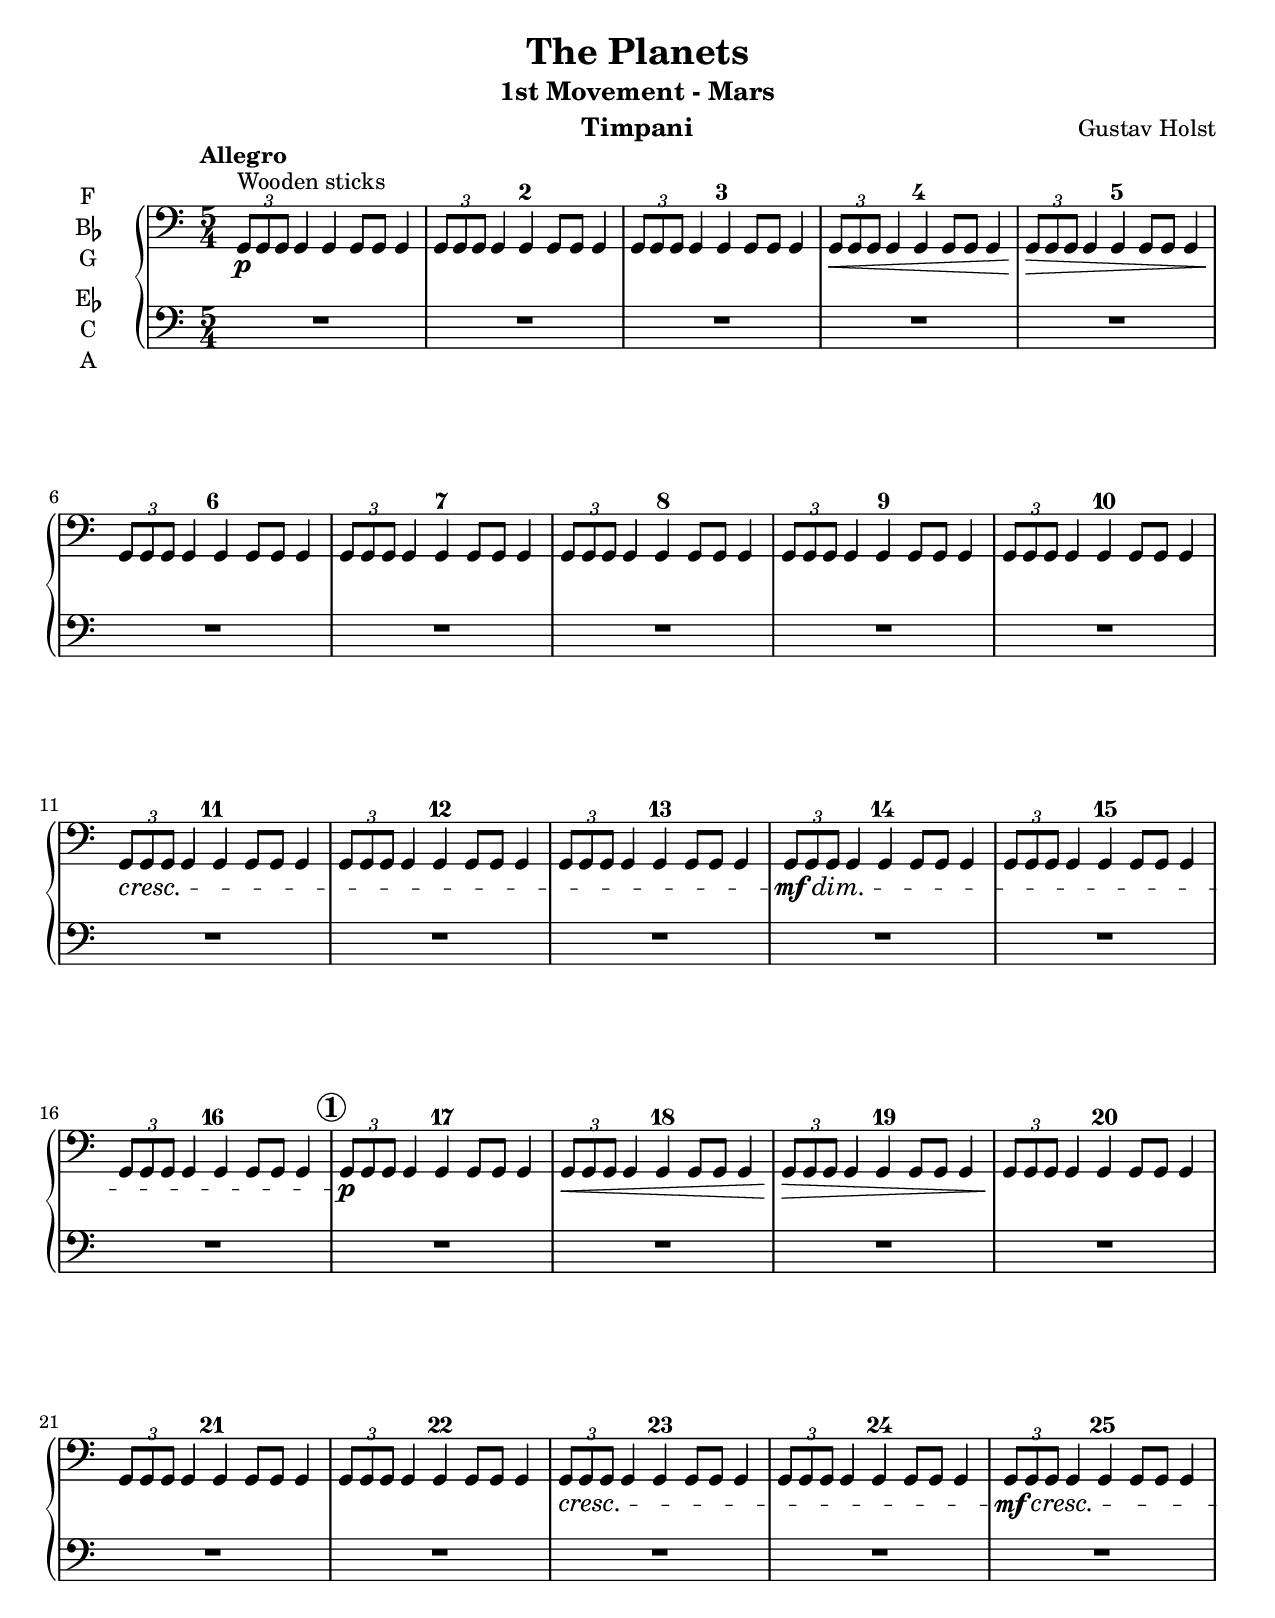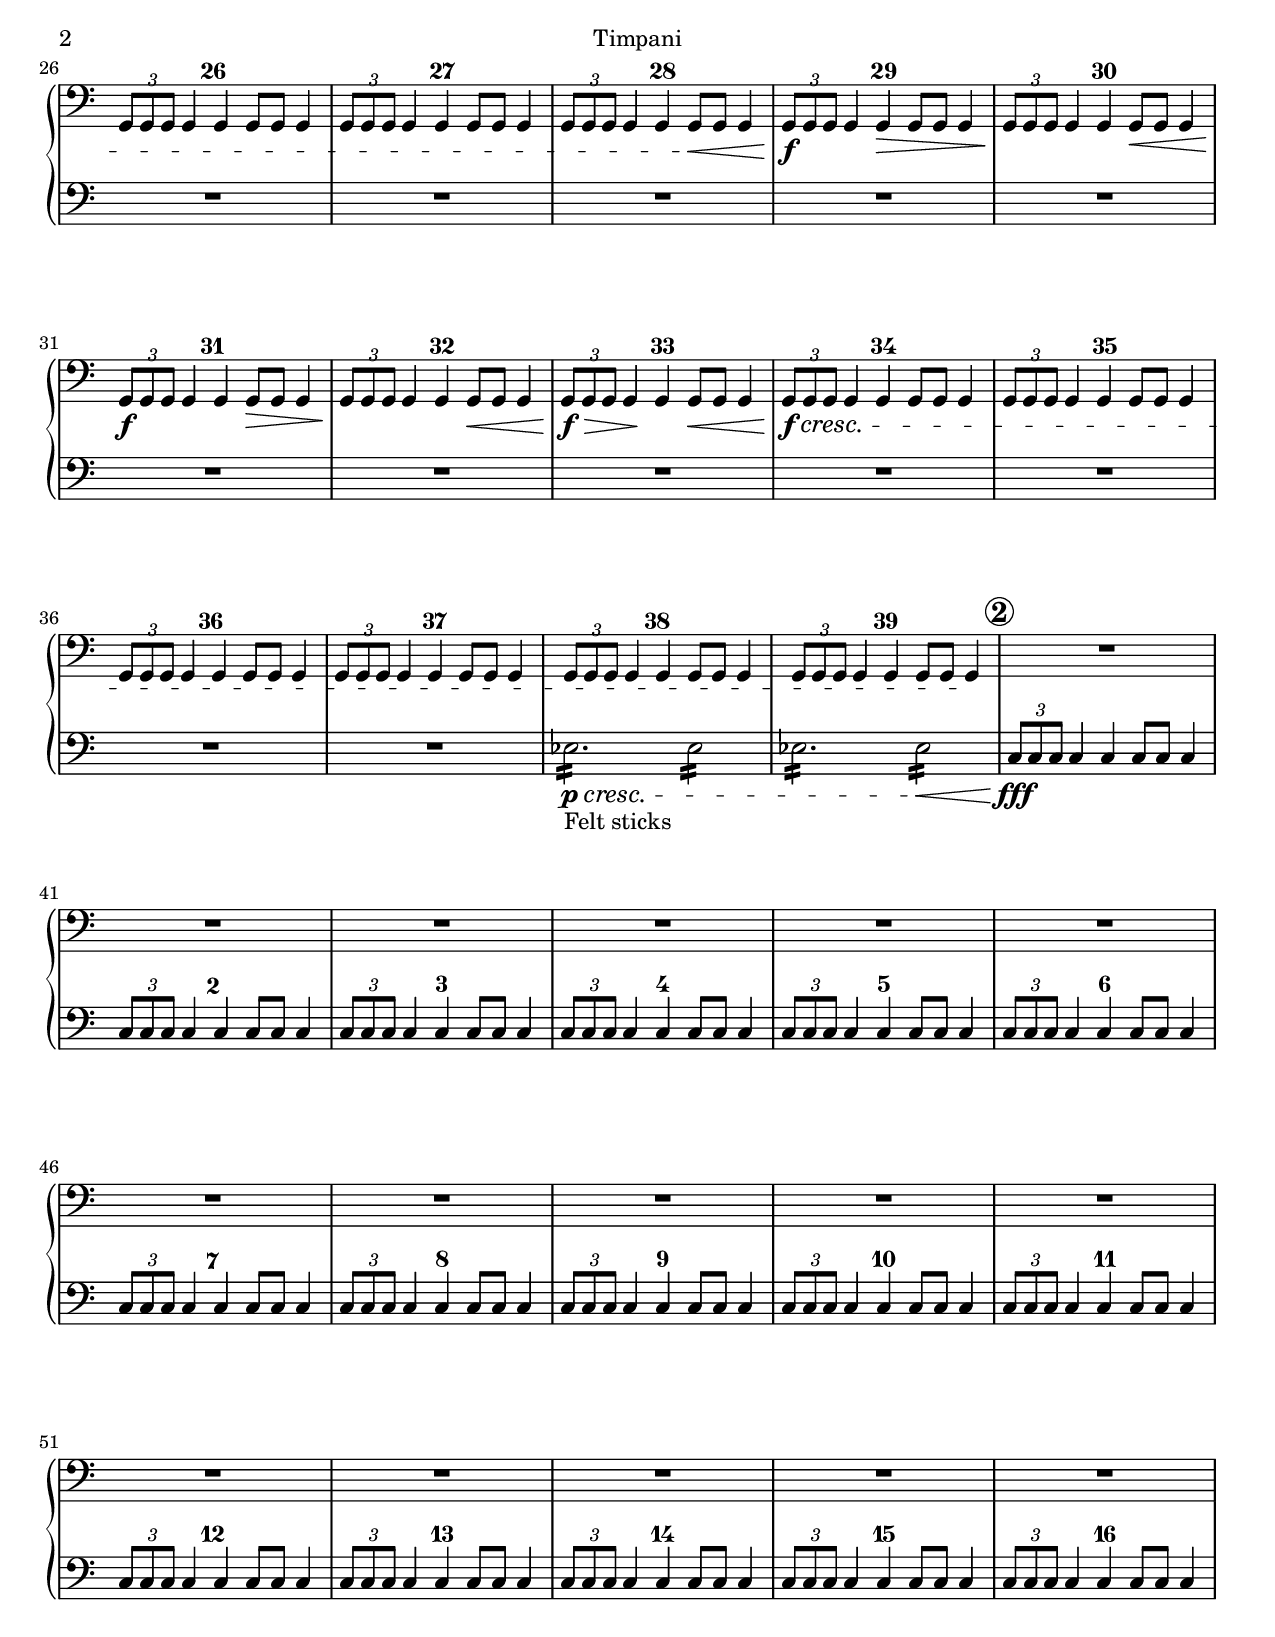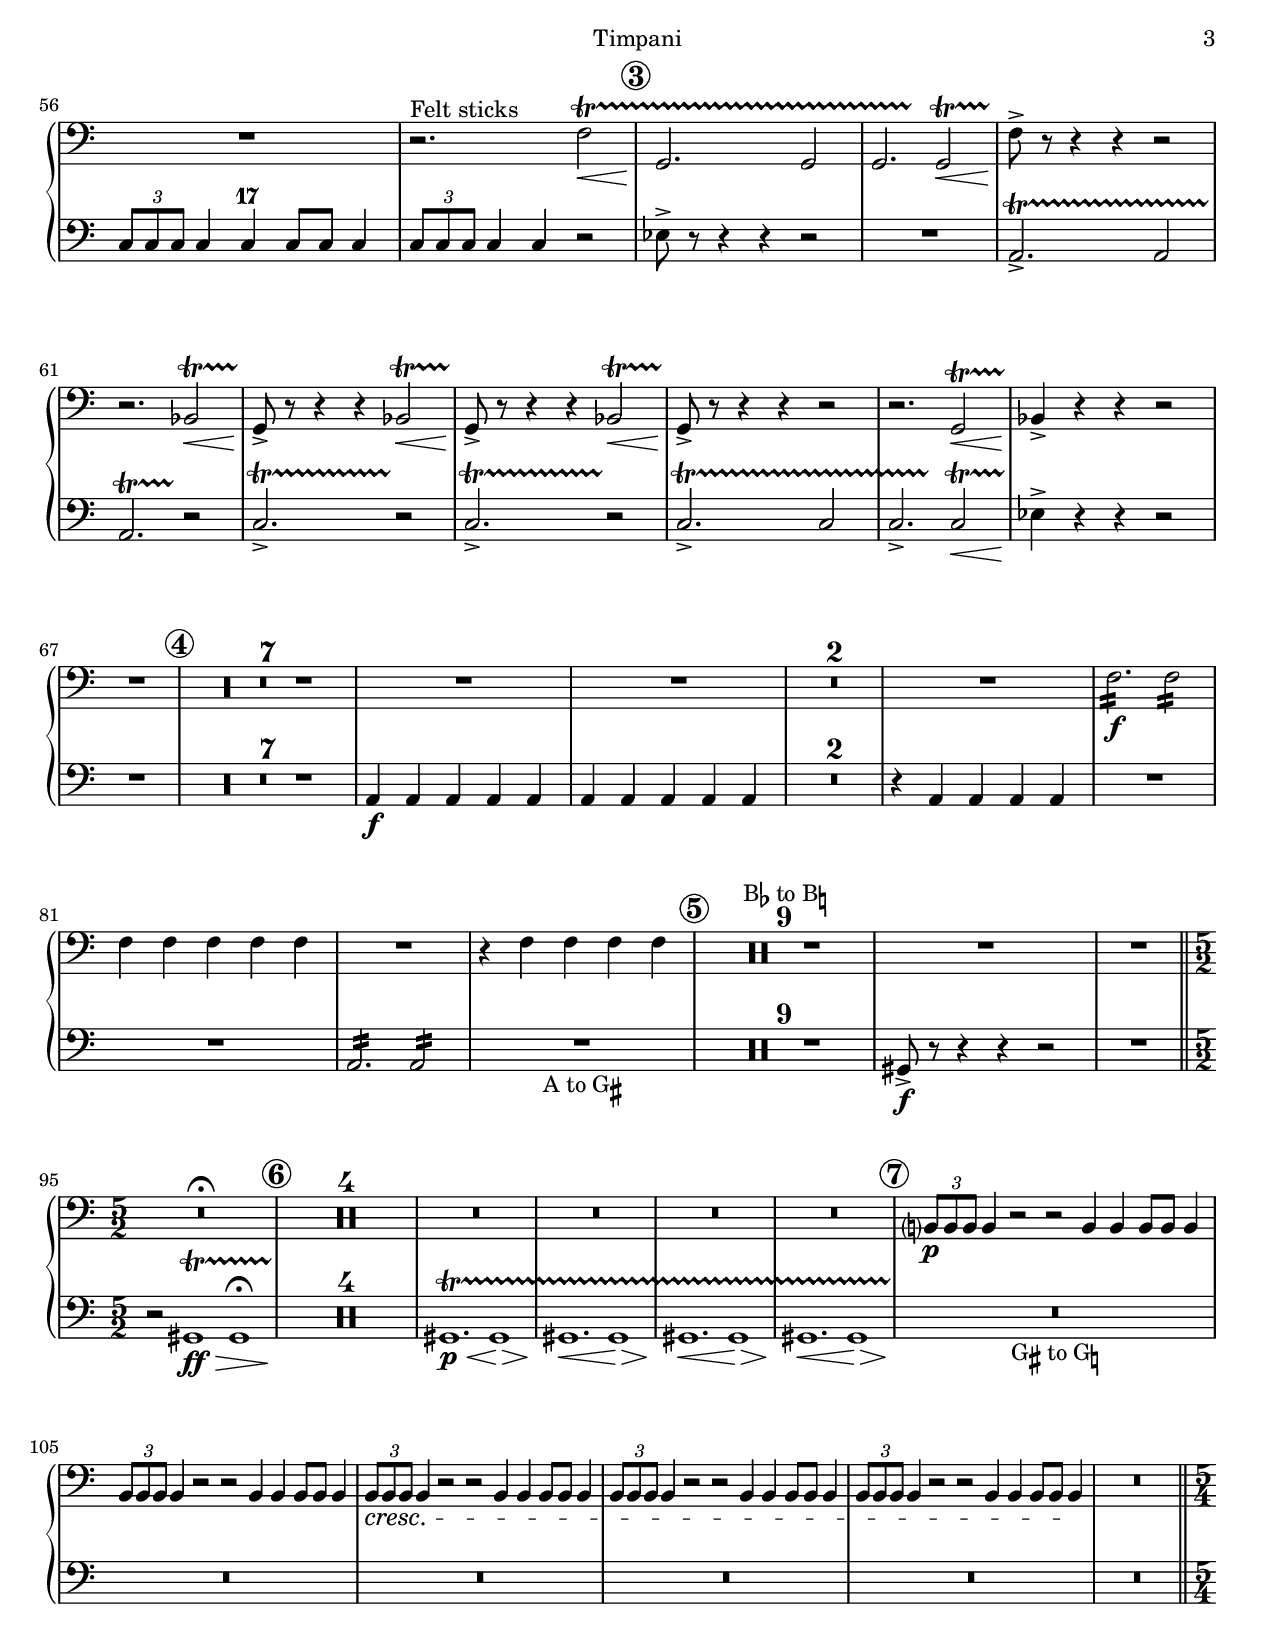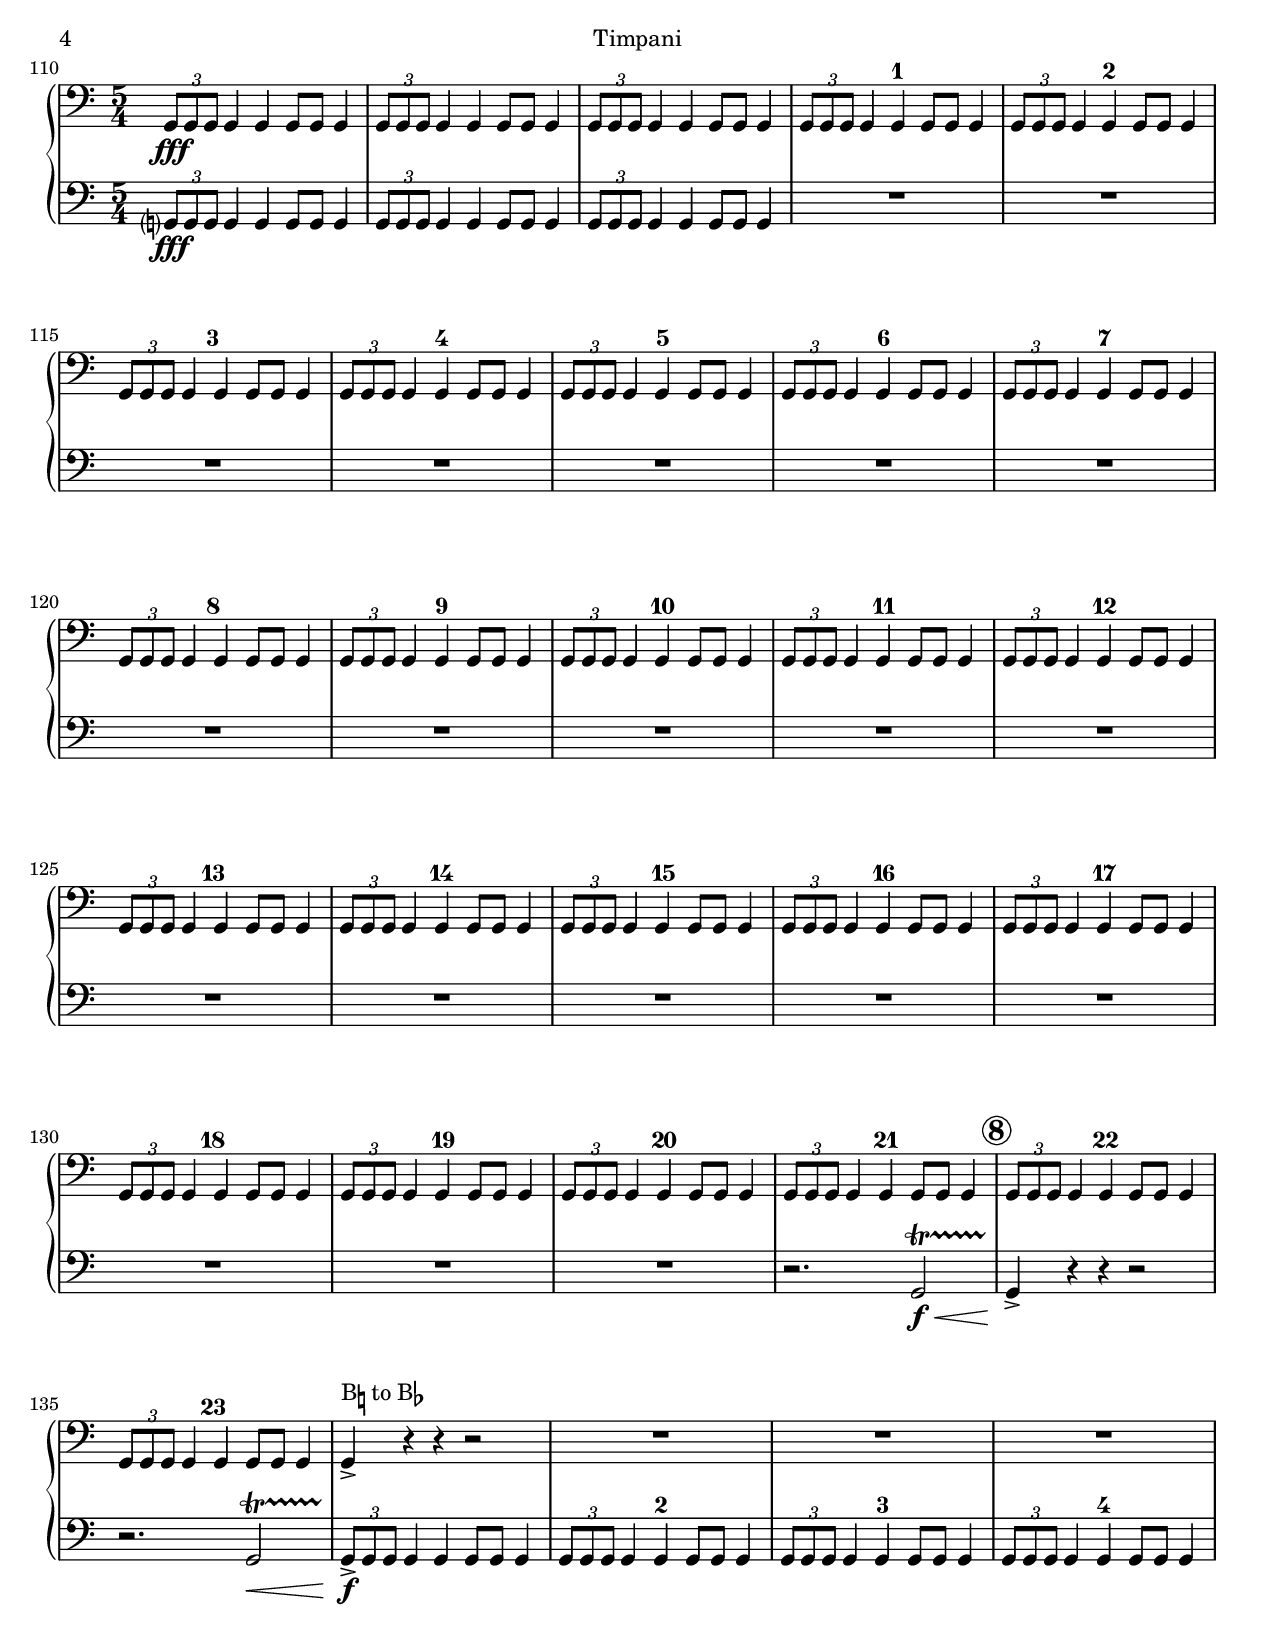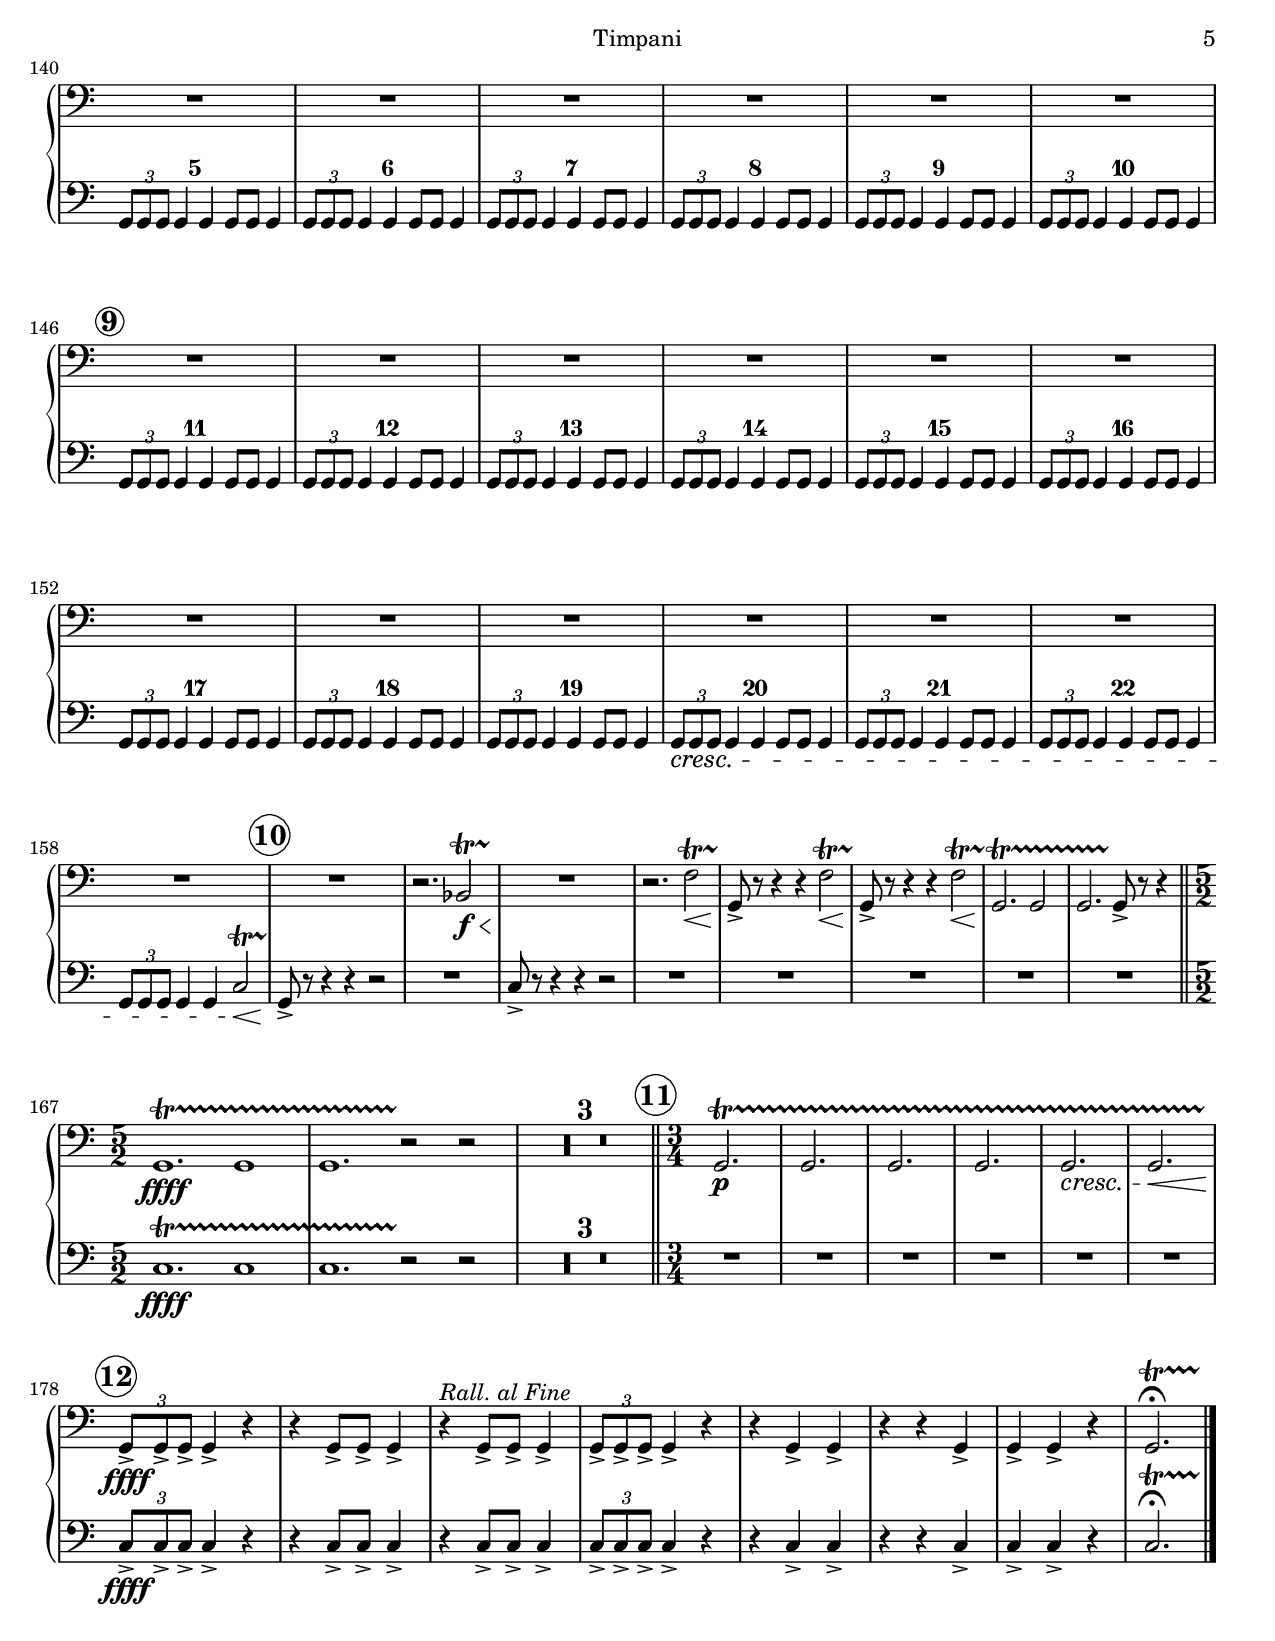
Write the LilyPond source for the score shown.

\version "2.18.2"


%%%%%%%%%%
% GLOBAL %
%%%%%%%%%%

\header
{
	title = "The Planets"
	subtitle = "1st Movement - Mars"
	composer = "Gustav Holst"
	%tagline = \markup { \column { \line { "Transcribed by Terry Hearst - Engraved using Lilypond" } } } 
	instrument = "Timpani"
}

global =
{
	\clef bass
	\time 5/4
	\tempo Allegro
	\compressFullBarRests
	
	\set Score.markFormatter = #format-mark-circle-numbers
	\override TrillSpanner.to-barline = ##t
}

\layout
{
	\context
	{
		% Enables the ability to count out the multi-measure repeats
		\Staff
		\consists #Measure_counter_engraver
	}
	\context
	{
		% Makes it so that I EXPLICITLY declare every single line and page break
		\Score
		\override NonMusicalPaperColumn.line-break-permission = ##f
		\override NonMusicalPaperColumn.page-break-permission = ##f
	}
}

#(set-default-paper-size "letter")
\pointAndClickOff

forcedBreaks =
{
	% First page
	\repeat unfold 5 { s1 * 5/4 * 5 \break }
	\pageBreak
	
	% Second page
	\repeat unfold 6 { s1 * 5/4 * 5 \break }
	\pageBreak
	
	% Third page
	s1 * 5/4 * 5 \break
	s1 * 5/4 * 6 \break
	s1 * 5/4 * 14 \break
	s1 * 5/4 * 14 \break
	s1 * 5/2 * 10 \break
	s1 * 5/2 * 5 \break
	\pageBreak
	
	% Fourth page
	\repeat unfold 6 { s1 * 5/4 * 5 \break }
	\pageBreak
	
	% Fifth page
	s1 * 5/4 * 6 \break
	s1 * 5/4 * 6 \break
	s1 * 5/4 * 6 \break
	s1 * 5/4 * 9 \break
	s1 * 5/2 * 5 s1 * 3/4 * 6 \break
	s1 * 3/4 * 8 \break
	\pageBreak
}


%%%%%%%%%%%%%%
% PLAYER ONE %
%%%%%%%%%%%%%%

playerOneNotes =
\relative c,
{
	\global
	\tuplet 3/2 { f8\p^"Wooden sticks" f f } f4 f f8 f f4 | % 1
	\override Staff.MeasureCounter.count-from = #2
	\startMeasureCount
	\tuplet 3/2 { f8 f f } f4 f f8 f f4 | % 2
	\tuplet 3/2 { f8 f f } f4 f f8 f f4 | % 3
	\tuplet 3/2 { f8\< f f } f4 f f8 f f4 | % 4
	\tuplet 3/2 { f8\> f f } f4 f f8 f f4 | % 5
	\tuplet 3/2 { f8\! f f } f4 f f8 f f4 | % 6
	\tuplet 3/2 { f8 f f } f4 f f8 f f4 | % 7
	\tuplet 3/2 { f8 f f } f4 f f8 f f4 | % 8
	\tuplet 3/2 { f8 f f } f4 f f8 f f4 | % 9
	\tuplet 3/2 { f8 f f } f4 f f8 f f4 | % 10
	\tuplet 3/2 { f8\cresc f f } f4 f f8 f f4 | % 11
	\tuplet 3/2 { f8 f f } f4 f f8 f f4 | % 12
	\tuplet 3/2 { f8 f f } f4 f f8 f f4 | % 13
	\tuplet 3/2 { f8\mf\dim f f } f4 f f8 f f4 | % 14
	\tuplet 3/2 { f8 f f } f4 f f8 f f4 | % 15
	\tuplet 3/2 { f8 f f } f4 f f8 f f4 | % 16
	
	%% 1 %%
	\mark \default
	
	\tuplet 3/2 { f8\p f f } f4 f f8 f f4 | % 17
	\tuplet 3/2 { f8\< f f } f4 f f8 f f4 | % 18
	\tuplet 3/2 { f8\> f f } f4 f f8 f f4 | % 19
	\tuplet 3/2 { f8\! f f } f4 f f8 f f4 | % 20
	\tuplet 3/2 { f8 f f } f4 f f8 f f4 | % 21
	\tuplet 3/2 { f8 f f } f4 f f8 f f4 | % 22
	\tuplet 3/2 { f8\cresc f f } f4 f f8 f f4 | % 23
	\tuplet 3/2 { f8 f f } f4 f f8 f f4 | % 24
	\tuplet 3/2 { f8\mf\cresc f f } f4 f f8 f f4 | % 25
	\tuplet 3/2 { f8 f f } f4 f f8 f f4 | % 26
	\tuplet 3/2 { f8 f f } f4 f f8 f f4 | % 27
	\tuplet 3/2 { f8 f f } f4 f f8\< f f4 | % 28
	\tuplet 3/2 { f8\f f f } f4 f\> f8 f f4 | % 29
	\tuplet 3/2 { f8\! f f } f4 f f8\< f f4 | % 30
	\tuplet 3/2 { f8\f f f } f4 f f8\> f f4 | % 31
	\tuplet 3/2 { f8\! f f } f4 f f8\< f f4 | % 32
	\tuplet 3/2 { f8\f\> f f } f4\! f f8\< f f4 | % 33
	\tuplet 3/2 { f8\f\cresc f f } f4 f f8 f f4 | % 34
	\tuplet 3/2 { f8 f f } f4 f f8 f f4 | % 35
	\tuplet 3/2 { f8 f f } f4 f f8 f f4 | % 36
	\tuplet 3/2 { f8 f f } f4 f f8 f f4 | % 37
	\tuplet 3/2 { f8 f f } f4 f f8 f f4 | % 38
	\tuplet 3/2 { f8 f f } f4 f f8 f f4\! | % 39
	\stopMeasureCount
	
	%% 2 %%
	\mark \default
	
	R1 * 5/4 * 17 | % 40-56
	
	<<
		{
			r2.^"Felt sticks" es'2\<\startTrillSpan | % 57
			
			%% 3 %%
			\mark \default
			
			f,2.\! f2 | % 58
			f2. f2\<\startTrillSpan | % 59
			es'8->\!\stopTrillSpan r r4 r r2 | % 60
		}
		{
			s2. s2\startTrillSpan | s2. s2 | s2 s4\stopTrillSpan s2\startTrillSpan | s\stopTrillSpan
		}
	>>
	r2. as,2\<\startTrillSpan | % 61
	f8->\!\stopTrillSpan r r4 r as2\<\startTrillSpan | % 62
	f8->\!\stopTrillSpan r r4 r as2\<\startTrillSpan | % 63
	f8->\!\stopTrillSpan r r4 r r2 | % 64
	r2. f2\<\startTrillSpan | % 65
	as4->\!\stopTrillSpan r r r2 | % 66
	R1 * 5/4 | % 67
	
	%% 4 %%
	\mark \default
	
	R1 * 5/4 * 12 | % 68-79
	es'2.:16\f es2: | % 80
	es4 es es es es | % 81
	R1 * 5/4 | % 82
	r4 es es es es | % 83
	
	%% 5 %%
	\mark \default
	
	R1 * 5/4 * 11^\markup { \concat { B \flat } to \concat { B \natural } } | % 84-94
	\bar "||"
	\time 5/2
	R1 * 5/2^\markup \fermata | % 95
	
	%% 6 %%
	\mark \default
	
	R1 * 5/2 * 8 | % 96-103
	
	%% 7 %%
	\mark \default
	
	\tuplet 3/2 { a,?8\p a a } a4 r2 r a4 a a8 a a4 | % 104
	\tuplet 3/2 { a8 a a } a4 r2 r a4 a a8 a a4 | % 105
	\tuplet 3/2 { a8\cresc a a } a4 r2 r a4 a a8 a a4 | % 106
	\tuplet 3/2 { a8 a a } a4 r2 r a4 a a8 a a4 | % 107
	\tuplet 3/2 { a8 a a } a4 r2 r a4 a a8 a a4\! | % 108
	R1 * 5/2 | % 109
	\bar "||"
	\time 5/4
	\tuplet 3/2 { f8\fff f f } f4 f f8 f f4 | % 110
	\tuplet 3/2 { f8 f f } f4 f f8 f f4 | % 111
	\tuplet 3/2 { f8 f f } f4 f f8 f f4 | % 112
	\override Staff.MeasureCounter.count-from = #1
	\startMeasureCount
	\tuplet 3/2 { f8 f f } f4 f f8 f f4 | % 113
	\tuplet 3/2 { f8 f f } f4 f f8 f f4 | % 114
	\tuplet 3/2 { f8 f f } f4 f f8 f f4 | % 115
	\tuplet 3/2 { f8 f f } f4 f f8 f f4 | % 116
	\tuplet 3/2 { f8 f f } f4 f f8 f f4 | % 117
	\tuplet 3/2 { f8 f f } f4 f f8 f f4 | % 118
	\tuplet 3/2 { f8 f f } f4 f f8 f f4 | % 119
	\tuplet 3/2 { f8 f f } f4 f f8 f f4 | % 120
	\tuplet 3/2 { f8 f f } f4 f f8 f f4 | % 121
	\tuplet 3/2 { f8 f f } f4 f f8 f f4 | % 122
	\tuplet 3/2 { f8 f f } f4 f f8 f f4 | % 123
	\tuplet 3/2 { f8 f f } f4 f f8 f f4 | % 124
	\tuplet 3/2 { f8 f f } f4 f f8 f f4 | % 125
	\tuplet 3/2 { f8 f f } f4 f f8 f f4 | % 126
	\tuplet 3/2 { f8 f f } f4 f f8 f f4 | % 127
	\tuplet 3/2 { f8 f f } f4 f f8 f f4 | % 128
	\tuplet 3/2 { f8 f f } f4 f f8 f f4 | % 129
	\tuplet 3/2 { f8 f f } f4 f f8 f f4 | % 130
	\tuplet 3/2 { f8 f f } f4 f f8 f f4 | % 131
	\tuplet 3/2 { f8 f f } f4 f f8 f f4 | % 132
	\tuplet 3/2 { f8 f f } f4 f f8 f f4 | % 133
	
	%% 8 %%
	\mark \default
	
	\tuplet 3/2 { f8 f f } f4 f f8 f f4 | % 134
	\tuplet 3/2 { f8 f f } f4 f f8 f f4 | % 135
	\stopMeasureCount
	f->^\markup { \concat { B \natural } to \concat { B \flat } } r r r2 | % 136
	R1 * 5/4 * 9 | % 137-145
	
	%% 9 %%
	\mark \default
	
	R1 * 5/4 * 13 | % 146 - 158
	
	%% 10 %%
	\mark \default
	
	R1 * 5/4 | % 159
	r2. \once \override Hairpin.minimum-length = #4 as2\f\<\startTrillSpan | % 160
	R1 * 5/4\!\stopTrillSpan | % 161
	r2. es'2\<\startTrillSpan | % 162
	f,8->\!\stopTrillSpan r r4 r es'2\<\startTrillSpan | % 163
	f,8->\!\stopTrillSpan r r4 r es'2\<^\startTrillSpan | % 164
	f,2.\!\startTrillSpan f2 | % 165
	f2. f8->\stopTrillSpan r r4 | % 166
	\bar "||"
	\time 5/2
	f1.\ffff\startTrillSpan f1 | % 167
	f1. r2\stopTrillSpan r | % 168
	R1 * 5/2 * 3 | % 169-171
	
	%% 11 %%
	\mark \default
	
	\bar "||"
	\time 3/4
	f2.\p\startTrillSpan | % 172
	f | % 173
	f | % 174
	f | % 175
	f\cresc | % 176
	f\< | % 177
	
	%% 12 %%
	\mark \default
	
	\tuplet 3/2 { f8->\ffff\stopTrillSpan f-> f-> } f4-> r | % 178
	r f8-> f-> f4-> | % 179
	r^\markup \italic "Rall. al Fine" f8-> f-> f4-> | % 180
	\tuplet 3/2 { f8-> f-> f-> } f4-> r | % 181
	r f-> f-> | % 182
	r r f-> | % 183
	f-> f-> r | % 184
	f2.\startTrillSpan\fermata | % 185
	
	\bar "|."
}


%%%%%%%%%%%%%%
% PLAYER TWO %
%%%%%%%%%%%%%%

playerTwoNotes =
\relative c
{
	\global
	R1 * 5/4 * 16 | % 1-16
	
	%% 1 %%
	
	R1 * 5/4 * 21 | % 16-37
	des2.:16\p\cresc-"Felt sticks" des2: | % 38
	des2.: des2:\< | % 39
	
	%% 2 %%
	
	\tuplet 3/2 { bes8\fff bes bes } bes4 bes bes8 bes bes4 | % 40
	\override Staff.MeasureCounter.count-from = #2
	\startMeasureCount
	\repeat unfold 16 { \tuplet 3/2 { bes8 bes bes } bes4 bes bes8 bes bes4 } | % 41-56
	\stopMeasureCount
	\tuplet 3/2 { bes8 bes bes } bes4 bes r2 | % 57
	
	%% 3 %%
	
	des8-> r8 r4 r4 r2 | % 58
	R1 * 5/4 | % 59
	g,2.->\startTrillSpan g2 | % 60
	g2. r2\stopTrillSpan | % 61
	bes2.->\startTrillSpan r2\stopTrillSpan | % 62
	bes2.->\startTrillSpan r2\stopTrillSpan | % 63
	<<
		{
			bes2.-> bes2 | % 64
			bes2.-> bes2\< | % 65
			des4->\! r r r2 | % 66
		}
		{
			s2.\startTrillSpan s2 | s2 s4\stopTrillSpan s2\startTrillSpan | s\stopTrillSpan
		}
	>>
	R1 * 5/4 | % 67
	
	%% 4 %%
	
	R1 * 5/4 * 7 | % 68-74
	g,4\f g g g g | % 75
	g g g g g | % 76
	R1 * 5/4 * 2 | % 77-78
	r4 g g g g | % 79
	R1 * 5/4 * 2 | % 80-81
	g2.: g2: | % 82
	R1 * 5/4_\markup { A to \concat { G \sharp } } | % 83
	
	%% 5 %%
	
	R1 * 5/4 * 9 | % 84-92
	fis8->\f r r4 r r2 | % 93
	R1 * 5/4 | % 94
	\time 5/2
	r2 fis1\ff\>\startTrillSpan fis\fermata
	
	%% 6 %%
	
	R1 * 5/2 * 4\!\stopTrillSpan | % 96-99
	fis1.\p\<\startTrillSpan fis1\> | % 100
	fis1.\< fis1\> | % 101
	fis1.\< fis1\> | % 102
	fis1.\< fis1\> | % 103
	
	%% 7 %%
	
	R1 * 5/2 * 6\!\stopTrillSpan_\markup { \concat { G \sharp } to \concat { G \natural } } | % 104-109
	\time 5/4
	\tuplet 3/2 { f?8\fff f f } f4 f f8 f f4 | % 110
	\tuplet 3/2 { f8 f f } f4 f f8 f f4 | % 111
	\tuplet 3/2 { f8 f f } f4 f f8 f f4 | % 112
	R1 * 5/4 * 20 | % 113-132
	r2. f2\f\<\startTrillSpan | % 133
	
	%% 8 %%
	
	f4->\!\stopTrillSpan r r r2 | % 134
	r2. f2\<\startTrillSpan | % 135
	\tuplet 3/2 { f8->\f\stopTrillSpan f f } f4 f f8 f f4 | % 136
	\override Staff.MeasureCounter.count-from = #2
	\startMeasureCount
	\tuplet 3/2 { f8 f f } f4 f f8 f f4 | % 137
	\tuplet 3/2 { f8 f f } f4 f f8 f f4 | % 138
	\tuplet 3/2 { f8 f f } f4 f f8 f f4 | % 139
	\tuplet 3/2 { f8 f f } f4 f f8 f f4 | % 140
	\tuplet 3/2 { f8 f f } f4 f f8 f f4 | % 141
	\tuplet 3/2 { f8 f f } f4 f f8 f f4 | % 142
	\tuplet 3/2 { f8 f f } f4 f f8 f f4 | % 143
	\tuplet 3/2 { f8 f f } f4 f f8 f f4 | % 144
	\tuplet 3/2 { f8 f f } f4 f f8 f f4 | % 145
	
	%% 9 %%
	
	\tuplet 3/2 { f8 f f } f4 f f8 f f4 | % 146
	\tuplet 3/2 { f8 f f } f4 f f8 f f4 | % 147
	\tuplet 3/2 { f8 f f } f4 f f8 f f4 | % 148
	\tuplet 3/2 { f8 f f } f4 f f8 f f4 | % 149
	\tuplet 3/2 { f8 f f } f4 f f8 f f4 | % 150
	\tuplet 3/2 { f8 f f } f4 f f8 f f4 | % 151
	\tuplet 3/2 { f8 f f } f4 f f8 f f4 | % 152
	\tuplet 3/2 { f8 f f } f4 f f8 f f4 | % 153
	\tuplet 3/2 { f8 f f } f4 f f8 f f4 | % 154
	\tuplet 3/2 { f8\cresc f f } f4 f f8 f f4 | % 155
	\tuplet 3/2 { f8 f f } f4 f f8 f f4 | % 156
	\tuplet 3/2 { f8 f f } f4 f f8 f f4 | % 157
	\stopMeasureCount
	\tuplet 3/2 { f8 f f } f4 f bes2\<\startTrillSpan | % 158
	
	%% 10 %%
	
	f8->\!\stopTrillSpan r r4 r r2 | % 159
	R1 * 5/4 | % 160
	bes8-> r r4 r r2 | % 161
	R1 * 5/4 * 5 | % 162-166
	\time 5/2
	bes1.\ffff\startTrillSpan bes1 | % 167
	bes1. r2\stopTrillSpan r | % 168
	R1 * 5/2 * 3 | % 169-171
	
	%% 11 %%
	
	\time 3/4
	R1 * 3/4 * 6 | % 172-177
	
	%% 12 %%
	
	\tuplet 3/2 { bes8->\ffff\stopTrillSpan bes-> bes-> } bes4-> r | % 178
	r bes8-> bes-> bes4-> | % 179
	r bes8-> bes-> bes4-> | % 180
	\tuplet 3/2 { bes8-> bes-> bes-> } bes4-> r | % 181
	r bes-> bes-> | % 182
	r r bes-> | % 183
	bes-> bes-> r | % 184
	bes2.\startTrillSpan\fermata | % 185
}


%%%%%%%%%
% SCORE %
%%%%%%%%%

\score
{
	\new PianoStaff
	<<
		\new Staff \with { instrumentName = \markup \center-column { F \concat { B \flat } G } }
		<<
			\transpose c d \playerOneNotes
			\forcedBreaks
		>>
		\new Staff \with { instrumentName = \markup \center-column { \concat { E \flat } C A } }
		<<
			\transpose c d \playerTwoNotes
		>>
	>>
}
